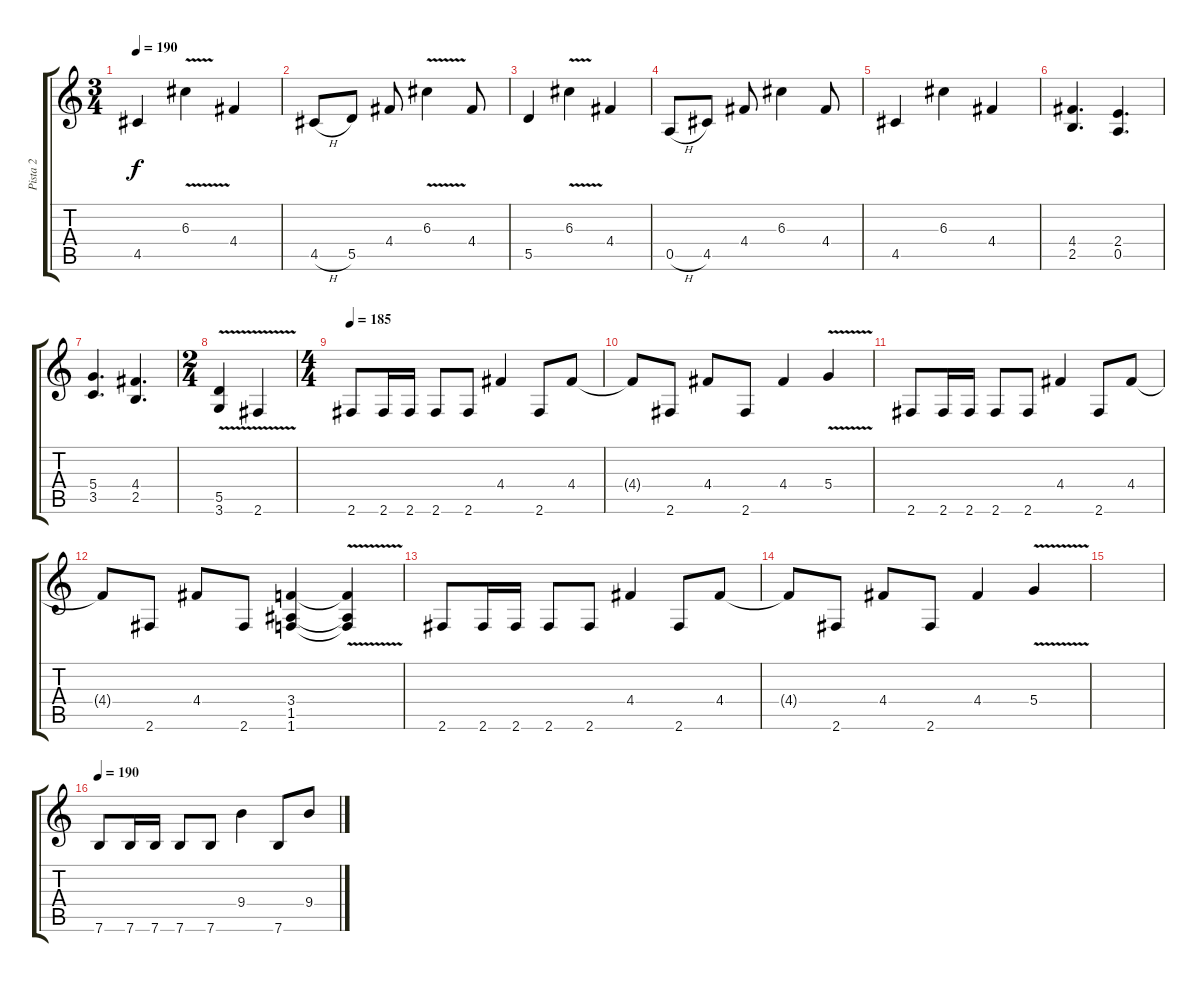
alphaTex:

\track ("Pista 2" "Pista 2") {instrument overdrivenguitar}
\staff {score tabs}
\tuning (E4 B3 G3 D3 A2 E2) {hide}
\ts (3 4)
\tempo 190
\clef g2
\ks c
4.5.4{dy f} 6.3{v}.4 4.4.4 |
4.5{h}.8 5.5.8 4.4.8 6.3{v}.4 4.4.8 |
5.5.4 6.3{v}.4 4.4.4 |
0.5{h}.8 4.5.8 4.4.8 6.3.4 4.4.8 |
4.5.4 6.3.4 4.4.4 |
(4.4 2.5).4{d} (2.4 0.5).4{d} |
(5.4 3.5).4{d} (4.4 2.5).4{d} |
\ts (2 4)
(5.5 3.6{v}).4 2.6{v}.4 |
\ts (4 4)
\tempo 185
2.6.8 2.6.16 2.6.16 2.6.8 2.6.8 4.4.4 2.6.8 4.4.8 |
4.4{t}.8 2.6.8 4.4.8 2.6.8 4.4.4 5.4{v}.4 |
2.6.8 2.6.16 2.6.16 2.6.8 2.6.8 4.4.4 2.6.8 4.4.8 |
4.4{t}.8 2.6.8 4.4.8 2.6.8 (3.4 1.5 1.6).4 (3.4{v t} 1.5{t} 1.6{t}).4 |
2.6.8 2.6.16 2.6.16 2.6.8 2.6.8 4.4.4 2.6.8 4.4.8 |
4.4{t}.8 2.6.8 4.4.8 2.6.8 4.4.4 5.4{v}.4 |
|
\tempo 190
7.6.8 7.6.16 7.6.16 7.6.8 7.6.8 9.4.4 7.6.8 9.4.8
